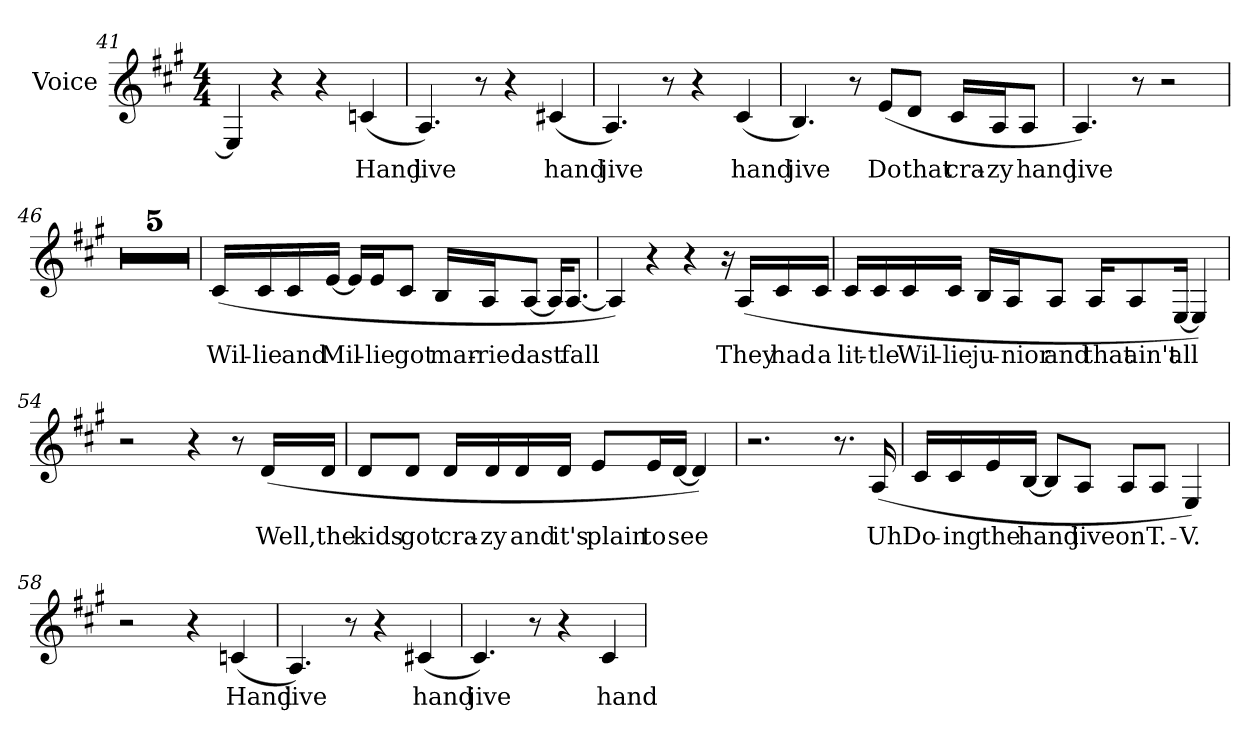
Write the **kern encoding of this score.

**kern	**text
*part1	*part1
*staff1	*staff1
*I"Voice	*
*I'Voice	*
*clefG2	*
*k[f#c#g#]	*
*A:	*
*M4/4	*
=41	=41
4Ei/]	.
4r	.
4r	.
!	!LO:LY:b:color=#000000
(4cni/	Hand
=42	=42
!	!LO:LY:b:color=#000000
4.Ai/)	jive
8r	.
4r	.
!	!LO:LY:b:color=#000000
(4c#Xi/	hand
=43	=43
!	!LO:LY:b:color=#000000
4.Ai/)	jive
8r	.
4r	.
!	!LO:LY:b:color=#000000
(4c#i/	hand
!!LO:LB:g=z
=44	=44
!	!LO:LY:b:color=#000000
4.Bi/)	jive
8r	.
!	!LO:LY:b:color=#000000
(8ei/L	Do
!	!LO:LY:b:color=#000000
8di/J	that
!	!LO:LY:b:color=#000000
16c#i/LL	cra-
!	!LO:LY:b:color=#000000
16Ai/J	-zy
!	!LO:LY:b:color=#000000
8Ai/J	hand
=45	=45
!	!LO:LY:b:color=#000000
4.Ai/)	jive
8r	.
2r	.
=46	=46
1r	.
=47	=47
1r	.
=48	=48
1r	.
=49	=49
1r	.
=50	=50
1r	.
!!LO:LB:g=z
=51	=51
!	!LO:LY:b:color=#000000
(16c#i/LL	Wil-
!	!LO:LY:b:color=#000000
16c#i/	-lie
!	!LO:LY:b:color=#000000
16c#i/	and
!	!LO:LY:b:color=#000000
[16ei/JJ	Mil-
16ei/LL]	.
!	!LO:LY:b:color=#000000
16ei/J	-lie
!	!LO:LY:b:color=#000000
8c#i/J	got
!	!LO:LY:b:color=#000000
16Bi/LL	mar-
!	!LO:LY:b:color=#000000
16Ai/J	-ried
!	!LO:LY:b:color=#000000
[8Ai/J	last
16Ai/KL]	.
!	!LO:LY:b:color=#000000
[8.Ai/J	fall
=52	=52
4Ai/])	.
4r	.
4r	.
16r	.
!	!LO:LY:b:color=#000000
(16Ai/LL	They
!	!LO:LY:b:color=#000000
16c#i/	had
!	!LO:LY:b:color=#000000
16c#i/JJ	a
!!LO:LB:g=z
=53	=53
!	!LO:LY:b:color=#000000
16c#i/LL	lit-
!	!LO:LY:b:color=#000000
16c#i/	-tle
!	!LO:LY:b:color=#000000
16c#i/	Wil-
!	!LO:LY:b:color=#000000
16c#i/JJ	-lie
!	!LO:LY:b:color=#000000
16Bi/LL	ju-
!	!LO:LY:b:color=#000000
16Ai/J	-nior
!	!LO:LY:b:color=#000000
8Ai/J	and
!	!LO:LY:b:color=#000000
16Ai/KL	that
!	!LO:LY:b:color=#000000
8Ai/	ain't
!	!LO:LY:b:color=#000000
[16Ei/Jk	all
4Ei/])	.
=54	=54
2r	.
4r	.
8r	.
!	!LO:LY:b:color=#000000
(16di/LL	Well,
!	!LO:LY:b:color=#000000
16di/JJ	the
!!LO:LB:g=z
=55	=55
!	!LO:LY:b:color=#000000
8di/L	kids
!	!LO:LY:b:color=#000000
8di/J	got
!	!LO:LY:b:color=#000000
16di/LL	cra-
!	!LO:LY:b:color=#000000
16di/	-zy
!	!LO:LY:b:color=#000000
16di/	and
!	!LO:LY:b:color=#000000
16di/JJ	it's
!	!LO:LY:b:color=#000000
8ei/L	plain
!	!LO:LY:b:color=#000000
16ei/L	to
!	!LO:LY:b:color=#000000
[16di/JJ	see
4di/])	.
=56	=56
2.r	.
8.r	.
!	!LO:LY:b:color=#000000
(16Ai/	Uh
=57	=57
!	!LO:LY:b:color=#000000
16c#i/LL	Do-
!	!LO:LY:b:color=#000000
16c#i/	-ing
!	!LO:LY:b:color=#000000
16ei/	the
!	!LO:LY:b:color=#000000
[16Bi/JJ	hand
8Bi/L]	.
!	!LO:LY:b:color=#000000
8Ai/J	jive
!	!LO:LY:b:color=#000000
8Ai/L	on
!	!LO:LY:b:color=#000000
8Ai/J	T.-
!	!LO:LY:b:color=#000000
4Ei/)	-V.
!!LO:LB:g=z
=58	=58
2r	.
4r	.
!	!LO:LY:b:color=#000000
(4cni/	Hand
=59	=59
!	!LO:LY:b:color=#000000
4.Ai/)	jive
8r	.
4r	.
!	!LO:LY:b:color=#000000
(4c#Xi/	hand
=60	=60
!	!LO:LY:b:color=#000000
4.c#i/)	jive
8r	.
4r	.
!	!LO:LY:b:color=#000000
4c#i/	hand
=	=
*-	*-
